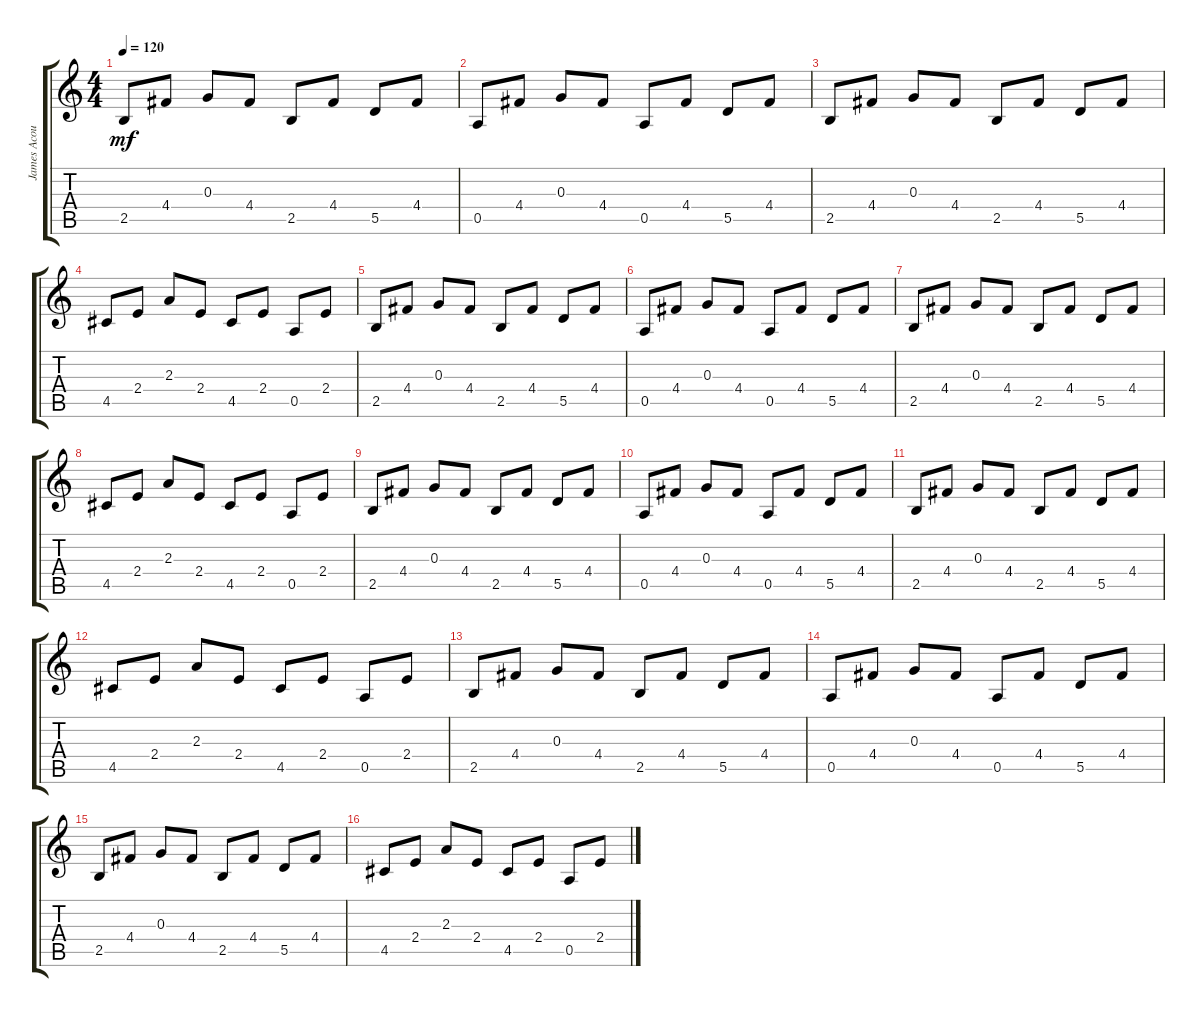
\track ("James Acoustic" "James Acou") {instrument acousticguitarsteel}
\staff {score tabs}
\tuning (E4 B3 G3 D3 A2 E2) {hide}
\ts (4 4)
\tempo 120
\clef g2
\ks c
2.5.8{dy mf instrument acousticguitarsteel} 4.4.8 0.3.8 4.4.8 2.5.8 4.4.8 5.5.8 4.4.8 |
0.5.8 4.4.8 0.3.8 4.4.8 0.5.8 4.4.8 5.5.8 4.4.8 |
2.5.8 4.4.8 0.3.8 4.4.8 2.5.8 4.4.8 5.5.8 4.4.8 |
4.5.8 2.4.8 2.3.8 2.4.8 4.5.8 2.4.8 0.5.8 2.4.8 |
2.5.8 4.4.8 0.3.8 4.4.8 2.5.8 4.4.8 5.5.8 4.4.8 |
0.5.8 4.4.8 0.3.8 4.4.8 0.5.8 4.4.8 5.5.8 4.4.8 |
2.5.8 4.4.8 0.3.8 4.4.8 2.5.8 4.4.8 5.5.8 4.4.8 |
4.5.8 2.4.8 2.3.8 2.4.8 4.5.8 2.4.8 0.5.8 2.4.8 |
2.5.8 4.4.8 0.3.8 4.4.8 2.5.8 4.4.8 5.5.8 4.4.8 |
0.5.8 4.4.8 0.3.8 4.4.8 0.5.8 4.4.8 5.5.8 4.4.8 |
2.5.8 4.4.8 0.3.8 4.4.8 2.5.8 4.4.8 5.5.8 4.4.8 |
4.5.8 2.4.8 2.3.8 2.4.8 4.5.8 2.4.8 0.5.8 2.4.8 |
2.5.8 4.4.8 0.3.8 4.4.8 2.5.8 4.4.8 5.5.8 4.4.8 |
0.5.8 4.4.8 0.3.8 4.4.8 0.5.8 4.4.8 5.5.8 4.4.8 |
2.5.8 4.4.8 0.3.8 4.4.8 2.5.8 4.4.8 5.5.8 4.4.8 |
4.5.8 2.4.8 2.3.8 2.4.8 4.5.8 2.4.8 0.5.8 2.4.8
